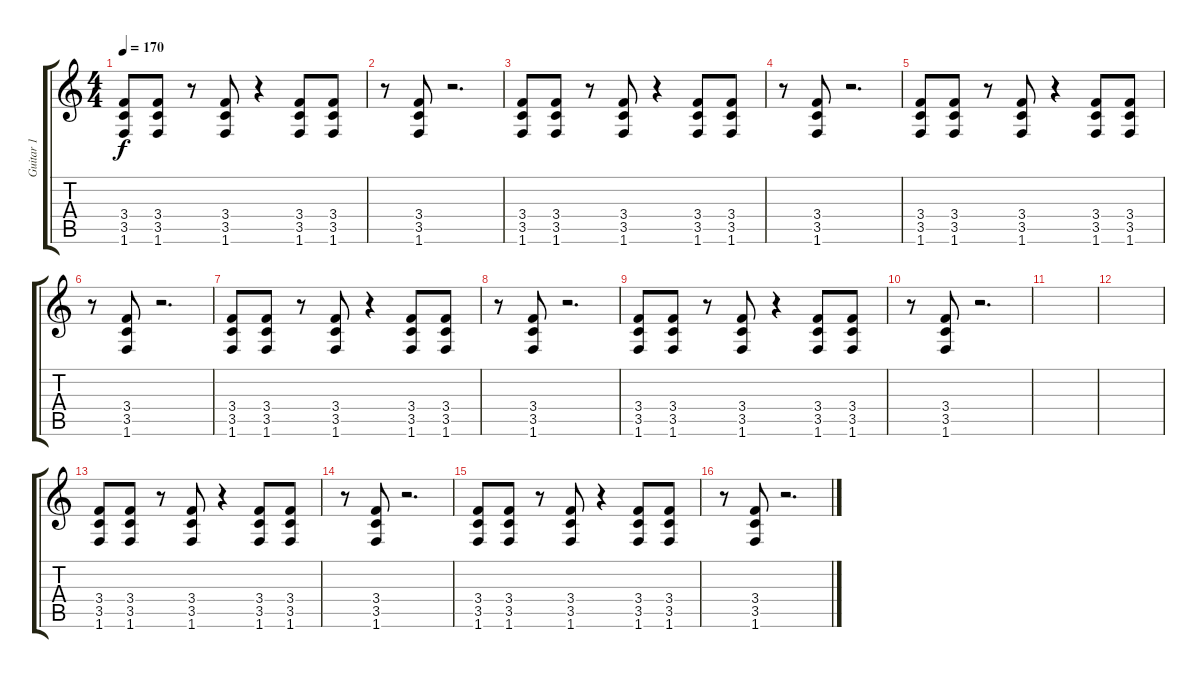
\track ("Guitar 1" "Guitar 1") {instrument overdrivenguitar}
\staff {score tabs}
\tuning (E4 B3 G3 D3 A2 E2) {hide}
\ts (4 4)
\tempo 170
\clef g2
\ks c
(3.4 3.5 1.6).8{dy f} (3.4 3.5 1.6).8 r.8 (3.4 3.5 1.6).8 r.4 (3.4 3.5 1.6).8 (3.4 3.5 1.6).8 |
r.8 (3.4 3.5 1.6).8 r.2{d} |
(3.4 3.5 1.6).8 (3.4 3.5 1.6).8 r.8 (3.4 3.5 1.6).8 r.4 (3.4 3.5 1.6).8 (3.4 3.5 1.6).8 |
r.8 (3.4 3.5 1.6).8 r.2{d} |
(3.4 3.5 1.6).8 (3.4 3.5 1.6).8 r.8 (3.4 3.5 1.6).8 r.4 (3.4 3.5 1.6).8 (3.4 3.5 1.6).8 |
r.8 (3.4 3.5 1.6).8 r.2{d} |
(3.4 3.5 1.6).8 (3.4 3.5 1.6).8 r.8 (3.4 3.5 1.6).8 r.4 (3.4 3.5 1.6).8 (3.4 3.5 1.6).8 |
r.8 (3.4 3.5 1.6).8 r.2{d} |
(3.4 3.5 1.6).8 (3.4 3.5 1.6).8 r.8 (3.4 3.5 1.6).8 r.4 (3.4 3.5 1.6).8 (3.4 3.5 1.6).8 |
r.8 (3.4 3.5 1.6).8 r.2{d} |
|
|
(3.4 3.5 1.6).8 (3.4 3.5 1.6).8 r.8 (3.4 3.5 1.6).8 r.4 (3.4 3.5 1.6).8 (3.4 3.5 1.6).8 |
r.8 (3.4 3.5 1.6).8 r.2{d} |
(3.4 3.5 1.6).8 (3.4 3.5 1.6).8 r.8 (3.4 3.5 1.6).8 r.4 (3.4 3.5 1.6).8 (3.4 3.5 1.6).8 |
r.8 (3.4 3.5 1.6).8 r.2{d}
